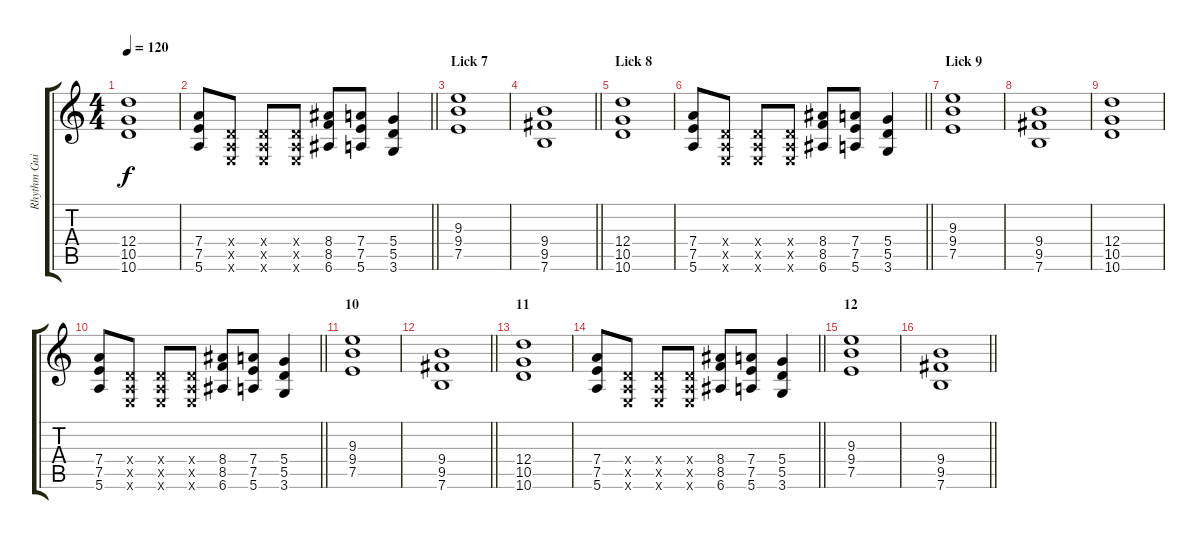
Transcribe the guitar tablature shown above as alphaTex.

\track ("Rhythm Guitar" "Rhythm Gui") {instrument distortionguitar}
\staff {score tabs}
\tuning (E4 B3 G3 D3 A2 E2) {hide}
\ts (4 4)
\tempo 120
\clef g2
\ks c
(12.4 10.5 10.6).1{dy f} |
\barLineRight lightlight
(7.4 7.5 5.6).8 (0.4{x} 0.5{x} 0.6{x}).8 (0.4{x} 0.5{x} 0.6{x}).8 (0.4{x} 0.5{x} 0.6{x}).8 (8.4 8.5 6.6).8 (7.4 7.5 5.6).8 (5.4 5.5 3.6).4 |
\section ("" "Lick 7")
(9.3 9.4 7.5).1 |
\barLineRight lightlight
(9.4 9.5 7.6).1 |
\section ("" "Lick 8")
(12.4 10.5 10.6).1 |
\barLineRight lightlight
(7.4 7.5 5.6).8 (0.4{x} 0.5{x} 0.6{x}).8 (0.4{x} 0.5{x} 0.6{x}).8 (0.4{x} 0.5{x} 0.6{x}).8 (8.4 8.5 6.6).8 (7.4 7.5 5.6).8 (5.4 5.5 3.6).4 |
\section ("" "Lick 9")
(9.3 9.4 7.5).1 |
(9.4 9.5 7.6).1 |
(12.4 10.5 10.6).1 |
\barLineRight lightlight
(7.4 7.5 5.6).8 (0.4{x} 0.5{x} 0.6{x}).8 (0.4{x} 0.5{x} 0.6{x}).8 (0.4{x} 0.5{x} 0.6{x}).8 (8.4 8.5 6.6).8 (7.4 7.5 5.6).8 (5.4 5.5 3.6).4 |
\section ("" "10")
(9.3 9.4 7.5).1 |
\barLineRight lightlight
(9.4 9.5 7.6).1 |
\section ("" "11")
(12.4 10.5 10.6).1 |
\barLineRight lightlight
(7.4 7.5 5.6).8 (0.4{x} 0.5{x} 0.6{x}).8 (0.4{x} 0.5{x} 0.6{x}).8 (0.4{x} 0.5{x} 0.6{x}).8 (8.4 8.5 6.6).8 (7.4 7.5 5.6).8 (5.4 5.5 3.6).4 |
\section ("" "12")
(9.3 9.4 7.5).1 |
\barLineRight lightlight
(9.4 9.5 7.6).1
